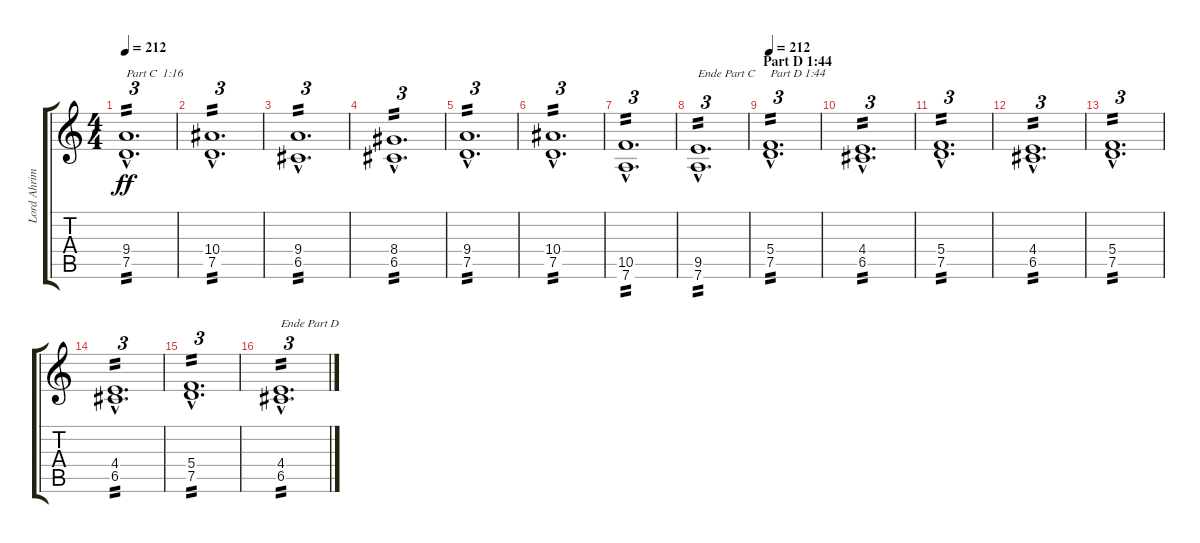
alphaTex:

\track ("Lord Ahrimam" "Lord Ahrim") {instrument distortionguitar}
\staff {score tabs}
\tuning (D4 A3 F3 C3 G2 D2) {hide}
\ts (4 4)
\tempo 212
\clef g2
\ks c
(9.4{hac} 7.5{hac}).1{d tu (3 2) txt "Part C  1:16" tp 2 dy ff} |
(10.4{hac} 7.5{hac}).1{d tu (3 2) tp 2} |
(9.4{hac} 6.5{hac}).1{d tu (3 2) tp 2} |
(8.4{hac} 6.5{hac}).1{d tu (3 2) tp 2} |
(9.4{hac} 7.5{hac}).1{d tu (3 2) tp 2} |
(10.4{hac} 7.5{hac}).1{d tu (3 2) tp 2} |
(10.5{hac} 7.6{hac}).1{d tu (3 2) tp 2} |
(9.5{hac} 7.6{hac}).1{d tu (3 2) txt "Ende Part C" tp 2} |
\section ("" "Part D 1:44")
\tempo 212
(5.4{hac} 7.5{hac}).1{d tu (3 2) txt "Part D 1:44" tp 2 instrument overdrivenguitar} |
(4.4{hac} 6.5{hac}).1{d tu (3 2) tp 2} |
(5.4{hac} 7.5{hac}).1{d tu (3 2) tp 2} |
(4.4{hac} 6.5{hac}).1{d tu (3 2) tp 2} |
(5.4{hac} 7.5{hac}).1{d tu (3 2) tp 2} |
(4.4{hac} 6.5{hac}).1{d tu (3 2) tp 2} |
(5.4{hac} 7.5{hac}).1{d tu (3 2) tp 2} |
(4.4{hac} 6.5{hac}).1{d tu (3 2) txt "Ende Part D" tp 2}
